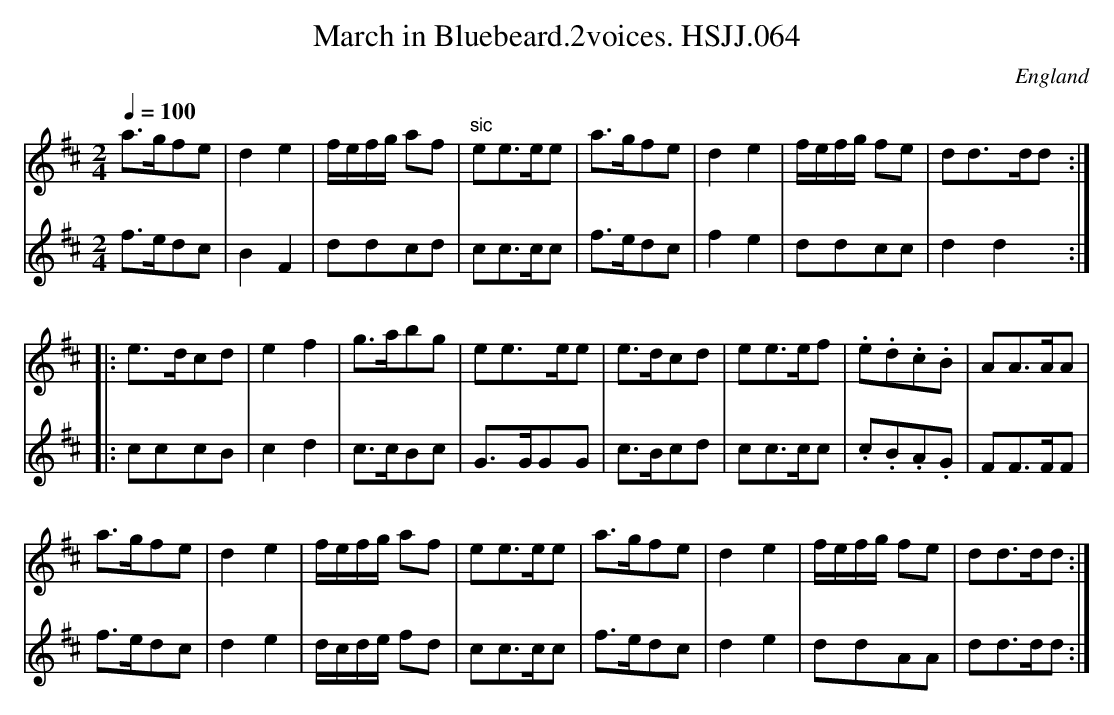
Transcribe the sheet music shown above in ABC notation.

X:1
T:March in Bluebeard.2voices. HSJJ.064
M:2/4
L:1/8
Q:1/4=100
O:England
K:D major
[V:1]a>gfe|d2e2|f/e/f/g/ af|"sic"ee>ee|a>gfe|d2e2|f/e/f/g/ fe|dd>dd:|!
[V:2]f>edc|B2F2|ddcd|cc>cc|f>edc|f2e2|ddcc|d2d2:|!
[V:1]|:e>dcd|e2f2|g>abg|ee>ee|e>dcd|ee>ef|.e.d.c.B|AA>AA|!
[V:2]|:cccB|c2d2|c>cBc|G>GGG|c>Bcd|cc>cc|.c.B.A.G|FF>FF|!
[V:1]a>gfe|d2e2|f/e/f/g/ af|ee>ee|a>gfe|d2e2|f/e/f/g/ fe|dd>dd:|
[V:2]f>edc|d2e2|d/c/d/e/ fd|cc>cc|f>edc|d2e2|ddAA|dd>dd:|
